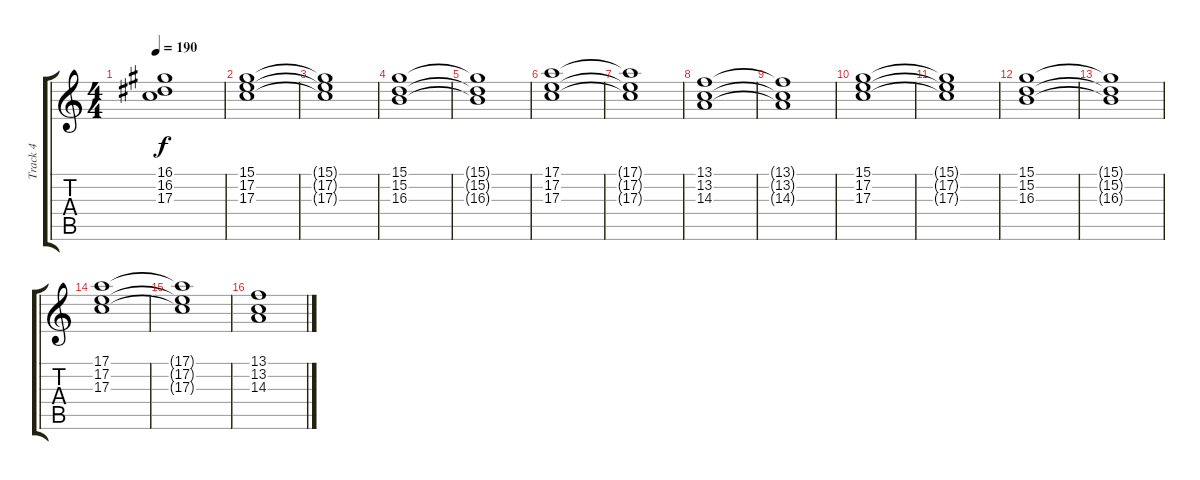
\track ("Track 4" "Track 4") {instrument drawbarorgan}
\staff {score tabs}
\tuning (E4 B3 G3 D3 A2 E2) {hide}
\ts (4 4)
\tempo 190
\clef g2
\ks c
(16.1{t} 16.2{t} 17.3{t}).1{dy f} |
(15.1 17.2 17.3).1 |
(15.1{t} 17.2{t} 17.3{t}).1 |
(15.1 15.2 16.3).1 |
(15.1{t} 15.2{t} 16.3{t}).1 |
(17.1 17.2 17.3).1 |
(17.1{t} 17.2{t} 17.3{t}).1 |
(13.1 13.2 14.3).1 |
(13.1{t} 13.2{t} 14.3{t}).1 |
(15.1 17.2 17.3).1 |
(15.1{t} 17.2{t} 17.3{t}).1 |
(15.1 15.2 16.3).1 |
(15.1{t} 15.2{t} 16.3{t}).1 |
(17.1 17.2 17.3).1 |
(17.1{t} 17.2{t} 17.3{t}).1 |
(13.1 13.2 14.3).1
